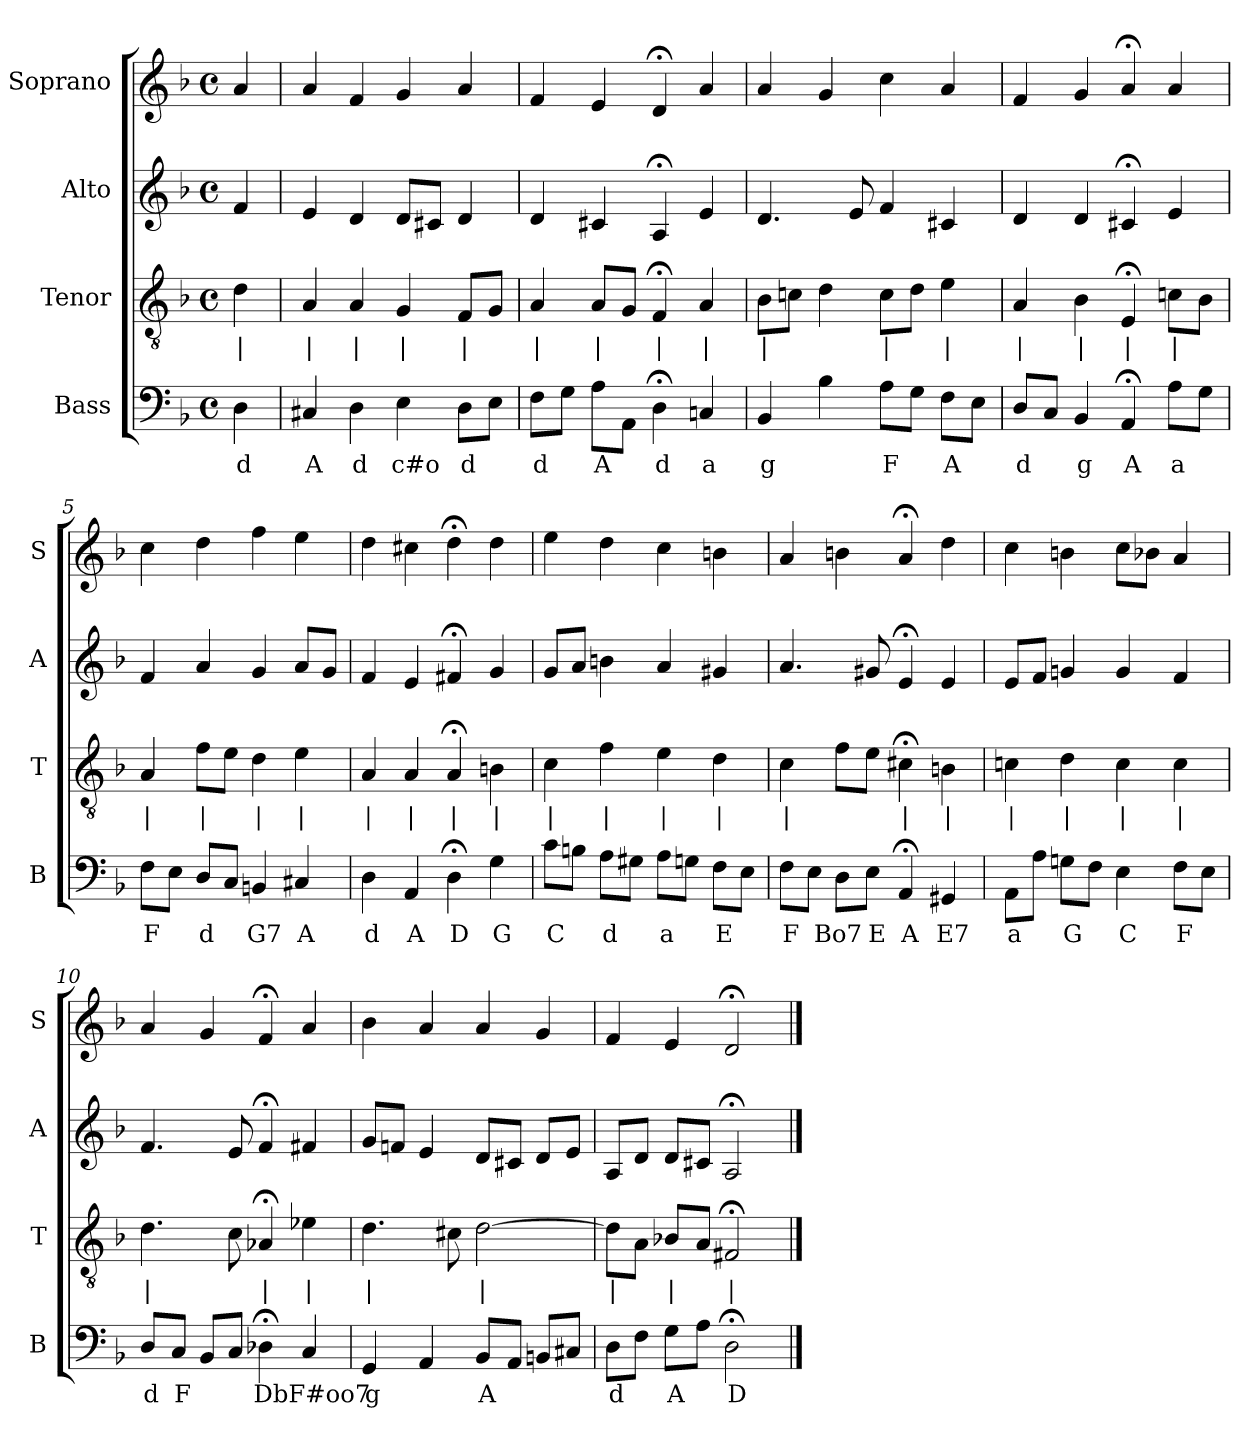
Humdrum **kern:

**kern	**text	**kern	**text	**kern	**kern
*part4	*part4	*part3	*part3	*part2	*part1
*staff4	*staff4	*staff3	*staff3	*staff2	*staff1
*I"Bass	*	*I"Tenor	*	*I"Alto	*I"Soprano
*I'B	*	*I'T	*	*I'A	*I'S
*clefF4	*	*clefGv2	*	*clefG2	*clefG2
*k[b-]	*	*k[b-]	*	*k[b-]	*k[b-]
*d:	*	*d:	*	*d:	*d:
*M4/4	*	*M4/4	*	*M4/4	*M4/4
*met(c)	*	*met(c)	*	*met(c)	*met(c)
*MM100	*	*MM100	*	*MM100	*MM100
=	=	=	=	=	=
4D	d	4d	|	4f	4a
=1	=1	=1	=1	=1	=1
4C#X	A	4A	|	4e	4a
4D	d	4A	|	4d	4f
4E	c#o	4G	|	8dL	4g
.	.	.	.	8c#XJ	.
8DL	d	8FL	|	4d	4a
8EJ	.	8GJ	.	.	.
=2	=2	=2	=2	=2	=2
8FL	d	4A	|	4d	4f
8GJ	.	.	.	.	.
8AL	A	8AL	|	4c#X	4e
8AAJ	.	8GJ	.	.	.
4D;<	d	4F;<	|	4A;<	4d;<
4Cn	a	4A	|	4e	4a
=3	=3	=3	=3	=3	=3
4BB-	g	8B-L	|	4.d	4a
.	.	8cnJ	.	.	.
4B-	.	4d	.	.	4g
.	.	.	.	8e	.
8AL	F	8cL	|	4f	4cc
8GJ	.	8dJ	.	.	.
8FL	A	4e	|	4c#X	4a
8EJ	.	.	.	.	.
=4	=4	=4	=4	=4	=4
8DL	d	4A	|	4d	4f
8CJ	.	.	.	.	.
4BB-	g	4B-	|	4d	4g
4AA;<	A	4E;<	|	4c#X;<	4a;<
8AL	a	8cnL	|	4e	4a
8GJ	.	8B-J	.	.	.
=5	=5	=5	=5	=5	=5
8FL	F	4A	|	4f	4cc
8EJ	.	.	.	.	.
8DL	d	8fL	|	4a	4dd
8CJ	.	8eJ	.	.	.
4BBn	G7	4d	|	4g	4ff
4C#X	A	4e	|	8aL	4ee
.	.	.	.	8gJ	.
=6	=6	=6	=6	=6	=6
4D	d	4A	|	4f	4dd
4AA	A	4A	|	4e	4cc#X
4D;<	D	4A;<	|	4f#X;<	4dd;<
4G	G	4Bn	|	4g	4dd
=7	=7	=7	=7	=7	=7
8cL	C	4c	|	8gL	4ee
8BnJ	.	.	.	8aJ	.
8AL	d	4f	|	4bn	4dd
8G#XJ	.	.	.	.	.
8AL	a	4e	|	4a	4cc
8GnJ	.	.	.	.	.
8FL	E	4d	|	4g#X	4bn
8EJ	.	.	.	.	.
=8	=8	=8	=8	=8	=8
8FL	F	4c	|	4.a	4a
8EJ	.	.	.	.	.
8DL	Bo7	8fL	.	.	4bn
8EJ	E	8eJ	.	8g#X	.
4AA;<	A	4c#X;<	|	4e;<	4a;<
4GG#X	E7	4Bn	|	4e	4dd
=9	=9	=9	=9	=9	=9
8AAL	a	4cn	|	8eL	4cc
8AJ	.	.	.	8fJ	.
8GnL	G	4d	|	4gn	4bn
8FJ	.	.	.	.	.
4E	C	4c	|	4g	8ccL
.	.	.	.	.	8b-XJ
8FL	F	4c	|	4f	4a
8EJ	.	.	.	.	.
=10	=10	=10	=10	=10	=10
8DL	d	4.d	|	4.f	4a
8CJ	F	.	.	.	.
8BB-L	.	.	.	.	4g
8CJ	.	8c	.	8e	.
4D-X;<	Db	4A-X;<	|	4f;<	4f;<
4C	F#oo7	4e-X	|	4f#X	4a
=11	=11	=11	=11	=11	=11
4GG	g	4.d	|	8gL	4b-
.	.	.	.	8fnJ	.
4AA	.	.	.	4e	4a
.	.	8c#X	.	.	.
8BB-L	A	[2d	|	8dL	4a
8AAJ	.	.	.	8c#XJ	.
8BBnL	.	.	.	8dL	4g
8C#XJ	.	.	.	8eJ	.
=12	=12	=12	=12	=12	=12
8DL	d	8dL]	|	8AL	4f
8FJ	.	8AJ	.	8dJ	.
8GL	A	8B-XL	|	8dL	4e
8AJ	.	8AJ	.	8c#XJ	.
2D;<	D	2F#X;<	|	2A;<	2d;<
==	==	==	==	==	==
*-	*-	*-	*-	*-	*-
